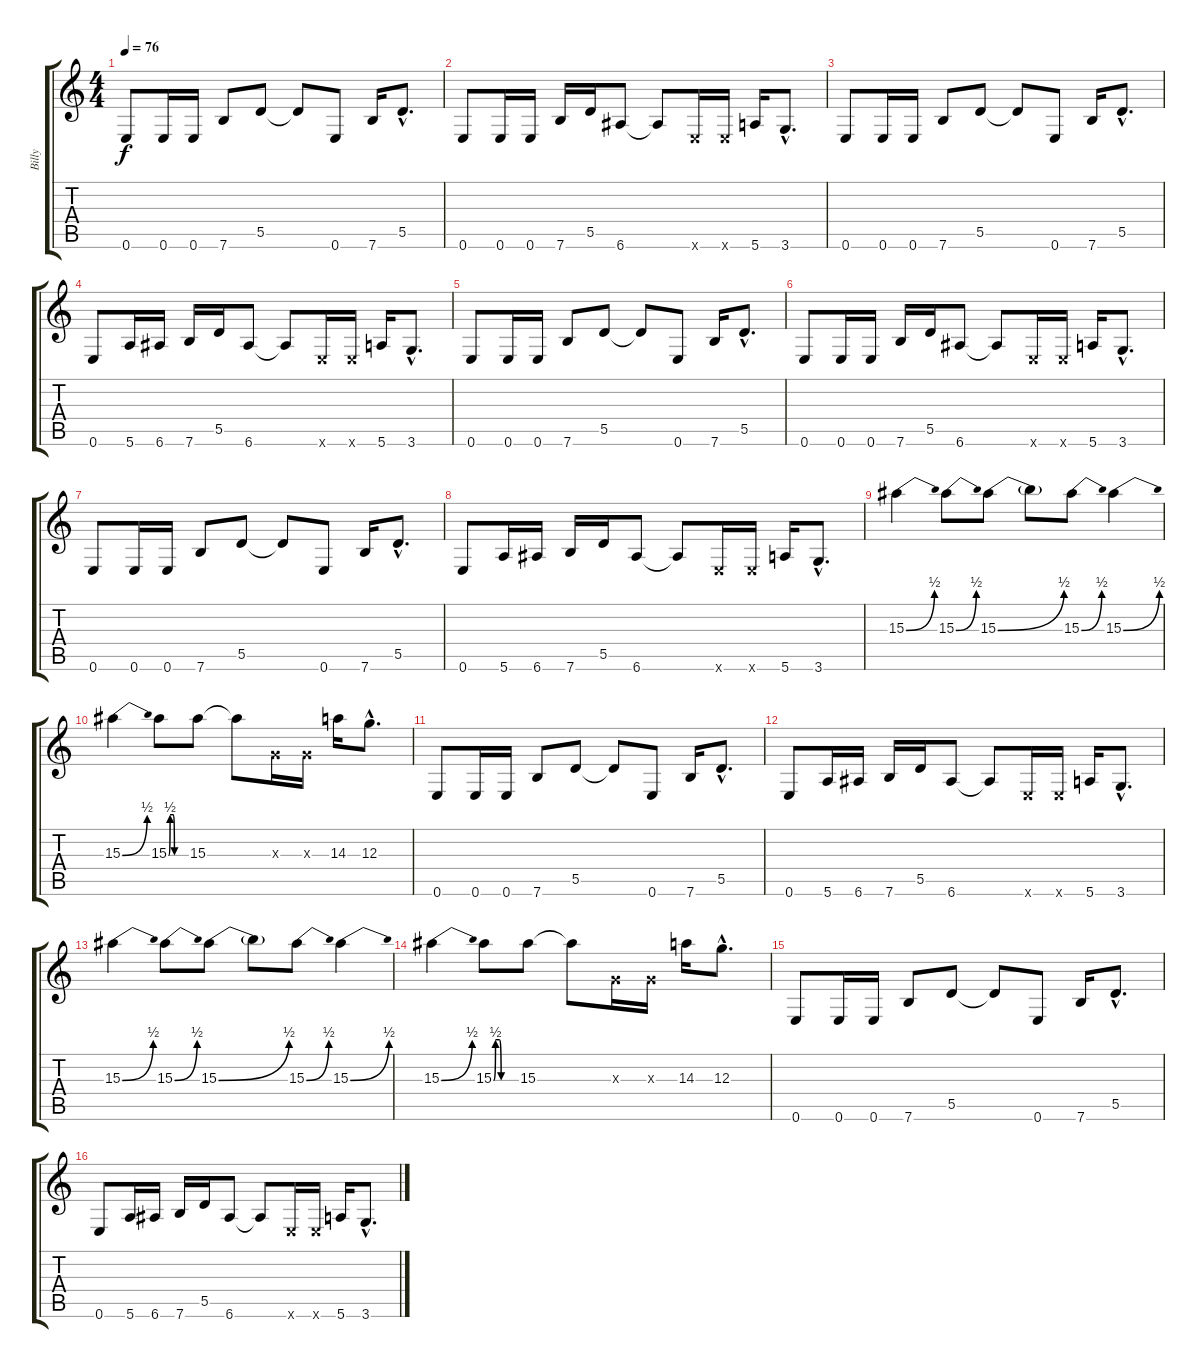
\track ("Billy" "Billy") {instrument distortionguitar}
\staff {score tabs}
\tuning (E4 B3 G3 D3 A2 E2) {hide}
\ts (4 4)
\tempo 76
\clef g2
\ks c
0.6.8{dy f instrument distortionguitar} 0.6.16 0.6.16 7.6.8 5.5.8 5.5{t}.8 0.6.8 7.6.16 5.5{hac}.8{d} |
0.6.8 0.6.16 0.6.16 7.6.16 5.5.16 6.6.8 6.6{t}.8 0.6{x}.16 0.6{x}.16 5.6.16 3.6{hac}.8{d} |
0.6.8 0.6.16 0.6.16 7.6.8 5.5.8 5.5{t}.8 0.6.8 7.6.16 5.5{hac}.8{d} |
0.6.8 5.6.16 6.6.16 7.6.16 5.5.16 6.6.8 6.6{t}.8 0.6{x}.16 0.6{x}.16 5.6.16 3.6{hac}.8{d} |
0.6.8 0.6.16 0.6.16 7.6.8 5.5.8 5.5{t}.8 0.6.8 7.6.16 5.5{hac}.8{d} |
0.6.8 0.6.16 0.6.16 7.6.16 5.5.16 6.6.8 6.6{t}.8 0.6{x}.16 0.6{x}.16 5.6.16 3.6{hac}.8{d} |
0.6.8 0.6.16 0.6.16 7.6.8 5.5.8 5.5{t}.8 0.6.8 7.6.16 5.5{hac}.8{d} |
0.6.8 5.6.16 6.6.16 7.6.16 5.5.16 6.6.8 6.6{t}.8 0.6{x}.16 0.6{x}.16 5.6.16 3.6{hac}.8{d} |
15.3{be (bend 0 0 60 2)}.4 15.3{be (bend 0 0 60 2)}.8 15.3{be (bend 0 0 60 2)}.8 15.3{t}.8 15.3{be (bend 0 0 60 2)}.8 15.3{be (bend 0 0 60 2)}.4 |
15.3{be (bend 0 0 60 2)}.4 15.3{be (custom 0 0 5 2 15 2 20 0 45 0 60 0)}.8 15.3.8 15.3{t}.8 0.3{x}.16 0.3{x}.16 14.3.16 12.3{hac}.8{d} |
0.6.8 0.6.16 0.6.16 7.6.8 5.5.8 5.5{t}.8 0.6.8 7.6.16 5.5{hac}.8{d} |
0.6.8 5.6.16 6.6.16 7.6.16 5.5.16 6.6.8 6.6{t}.8 0.6{x}.16 0.6{x}.16 5.6.16 3.6{hac}.8{d} |
15.3{be (bend 0 0 60 2)}.4 15.3{be (bend 0 0 60 2)}.8 15.3{be (bend 0 0 60 2)}.8 15.3{t}.8 15.3{be (bend 0 0 60 2)}.8 15.3{be (bend 0 0 60 2)}.4 |
15.3{be (bend 0 0 60 2)}.4 15.3{be (custom 0 0 5 2 15 2 20 0 45 0 60 0)}.8 15.3.8 15.3{t}.8 0.3{x}.16 0.3{x}.16 14.3.16 12.3{hac}.8{d} |
0.6.8 0.6.16 0.6.16 7.6.8 5.5.8 5.5{t}.8 0.6.8 7.6.16 5.5{hac}.8{d} |
0.6.8 5.6.16 6.6.16 7.6.16 5.5.16 6.6.8 6.6{t}.8 0.6{x}.16 0.6{x}.16 5.6.16 3.6{hac}.8{d}
